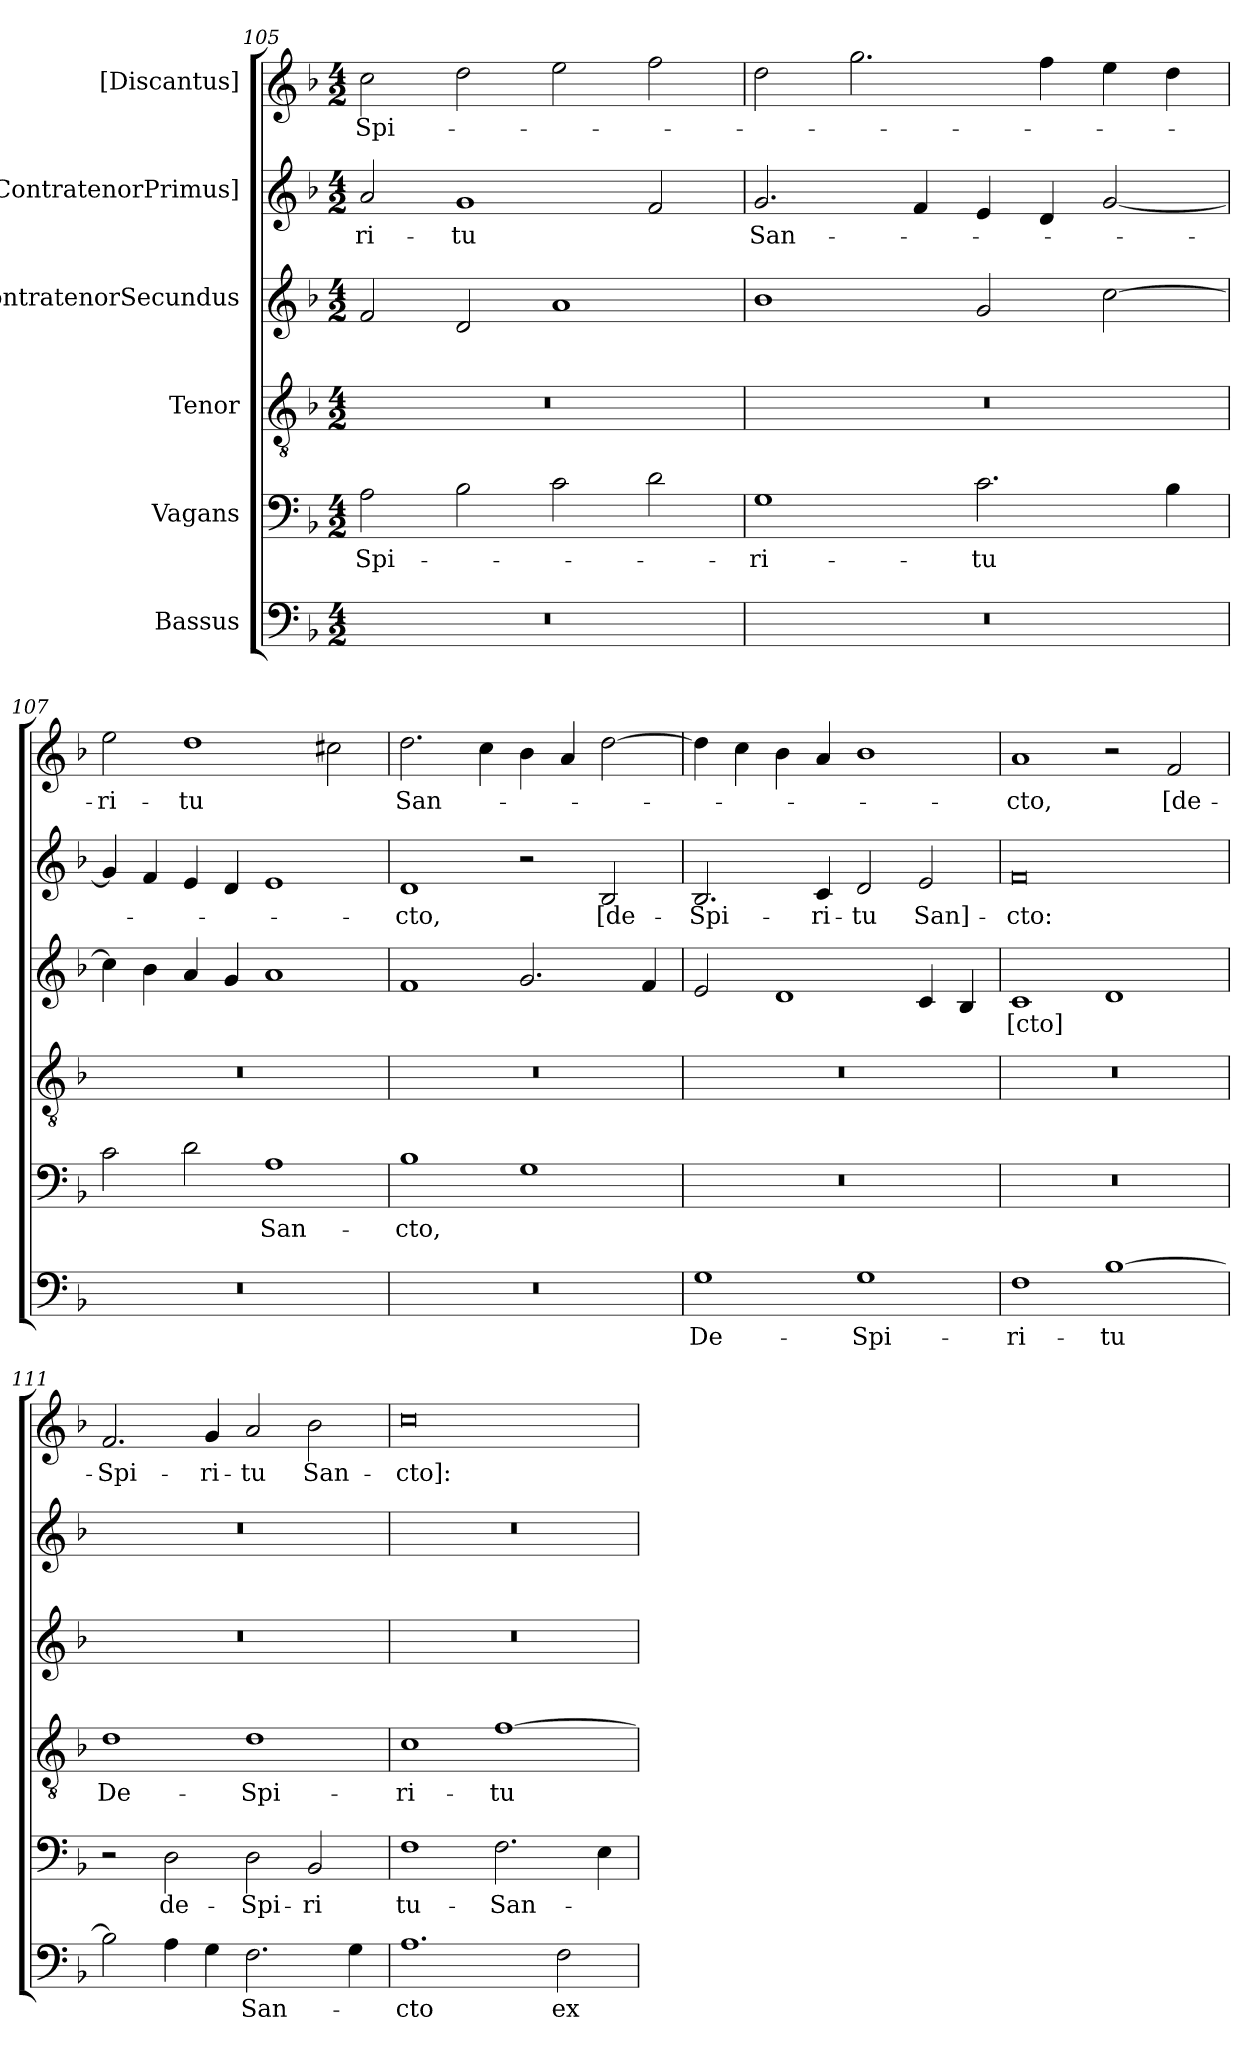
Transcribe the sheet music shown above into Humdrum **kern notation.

**kern	**text	**kern	**text	**kern	**text	**kern	**text	**kern	**text	**kern	**text
*part6	*part6	*part5	*part5	*part4	*part4	*part3	*part3	*part2	*part2	*part1	*part1
*staff6	*staff6	*staff5	*staff5	*staff4	*staff4	*staff3	*staff3	*staff2	*staff2	*staff1	*staff1
*I"Bassus	*	*I"Vagans	*	*I"Tenor	*	*I"ContratenorSecundus	*	*I"[ContratenorPrimus]	*	*I"[Discantus]	*
*clefF4	*	*clefF4	*	*clefGv2	*	*clefG2	*	*clefG2	*	*clefG2	*
*k[b-]	*	*k[b-]	*	*k[b-]	*	*k[b-]	*	*k[b-]	*	*k[b-]	*
*M4/2	*	*M4/2	*	*M4/2	*	*M4/2	*	*M4/2	*	*M4/2	*
=105	=105	=105	=105	=105	=105	=105	=105	=105	=105	=105	=105
0r	.	2A\	Spi-	0r	.	2f/	.	2a/	-ri-	2cc\	Spi-
.	.	2B-\	.	.	.	2d/	.	1g/	-tu	2dd\	.
.	.	2c\	.	.	.	1a/	.	.	.	2ee\	.
.	.	2d\	.	.	.	.	.	2f/	.	2ff\	.
=106	=106	=106	=106	=106	=106	=106	=106	=106	=106	=106	=106
0r	.	1G\	-ri-	0r	.	1b-\	.	2.g/	San-	2dd\	.
.	.	.	.	.	.	.	.	.	.	2.gg\	.
.	.	.	.	.	.	.	.	4f/	.	.	.
.	.	2.c\	-tu	.	.	2g/	.	4e/	.	.	.
.	.	.	.	.	.	.	.	4d/	.	4ff\	.
.	.	.	.	.	.	[2cc\	.	[2g/	.	4ee\	.
.	.	4B-\	.	.	.	.	.	.	.	4dd\	.
=107	=107	=107	=107	=107	=107	=107	=107	=107	=107	=107	=107
0r	.	2c\	.	0r	.	4cc\]	.	4g/]	.	2ee\	-ri-
.	.	.	.	.	.	4b-\	.	4f/	.	.	.
.	.	2d\	.	.	.	4a/	.	4e/	.	1dd\	-tu
.	.	.	.	.	.	4g/	.	4d/	.	.	.
.	.	1A\	San-	.	.	1a/	.	1e/	.	.	.
.	.	.	.	.	.	.	.	.	.	2cc#X\	.
=108	=108	=108	=108	=108	=108	=108	=108	=108	=108	=108	=108
0r	.	1B-\	-cto,	0r	.	1f/	.	1d/	-cto,	2.dd\	San-
.	.	.	.	.	.	.	.	.	.	4cc\	.
.	.	1G\	.	.	.	2.g/	.	2r	.	4b-\	.
.	.	.	.	.	.	.	.	.	.	4a/	.
.	.	.	.	.	.	.	.	2B-/	[de-	[2dd\	.
.	.	.	.	.	.	4f/	.	.	.	.	.
=109	=109	=109	=109	=109	=109	=109	=109	=109	=109	=109	=109
1G\	De-	0r	.	0r	.	2e/	.	2.B-/	Spi-	4dd\]	.
.	.	.	.	.	.	.	.	.	.	4cc\	.
.	.	.	.	.	.	1d/	.	.	.	4b-\	.
.	.	.	.	.	.	.	.	4c/	-ri-	4a/	.
1G\	Spi-	.	.	.	.	.	.	2d/	-tu	1b-\	.
.	.	.	.	.	.	4c/	.	2e/	San]-	.	.
.	.	.	.	.	.	4B-/	.	.	.	.	.
=110	=110	=110	=110	=110	=110	=110	=110	=110	=110	=110	=110
1F\	-ri-	0r	.	0r	.	1c/	-[cto]	0f/	-cto:	1a/	-cto,
[1B-\	-tu	.	.	.	.	1d/	.	.	.	2r	.
.	.	.	.	.	.	.	.	.	.	2f/	[de-
=111	=111	=111	=111	=111	=111	=111	=111	=111	=111	=111	=111
2B-\]	.	2r	.	1d\	De-	0r	.	0r	.	2.f/	Spi-
4A\	.	2D\	de-	.	.	.	.	.	.	.	.
4G\	.	.	.	.	.	.	.	.	.	4g/	-ri-
2.F\	San-	2D\	Spi-	1d\	Spi-	.	.	.	.	2a/	-tu
.	.	2BB-/	-ri	.	.	.	.	.	.	2b-\	San-
4G\	.	.	.	.	.	.	.	.	.	.	.
=112	=112	=112	=112	=112	=112	=112	=112	=112	=112	=112	=112
1.A\	-cto	1F\	tu-	1c\	-ri-	0r	.	0r	.	0cc\	-cto]:
.	.	2.F\	San-	[1f\	-tu	.	.	.	.	.	.
2F\	ex-	.	.	.	.	.	.	.	.	.	.
.	.	4E\	.	.	.	.	.	.	.	.	.
=	=	=	=	=	=	=	=	=	=	=	=
*-	*-	*-	*-	*-	*-	*-	*-	*-	*-	*-	*-
